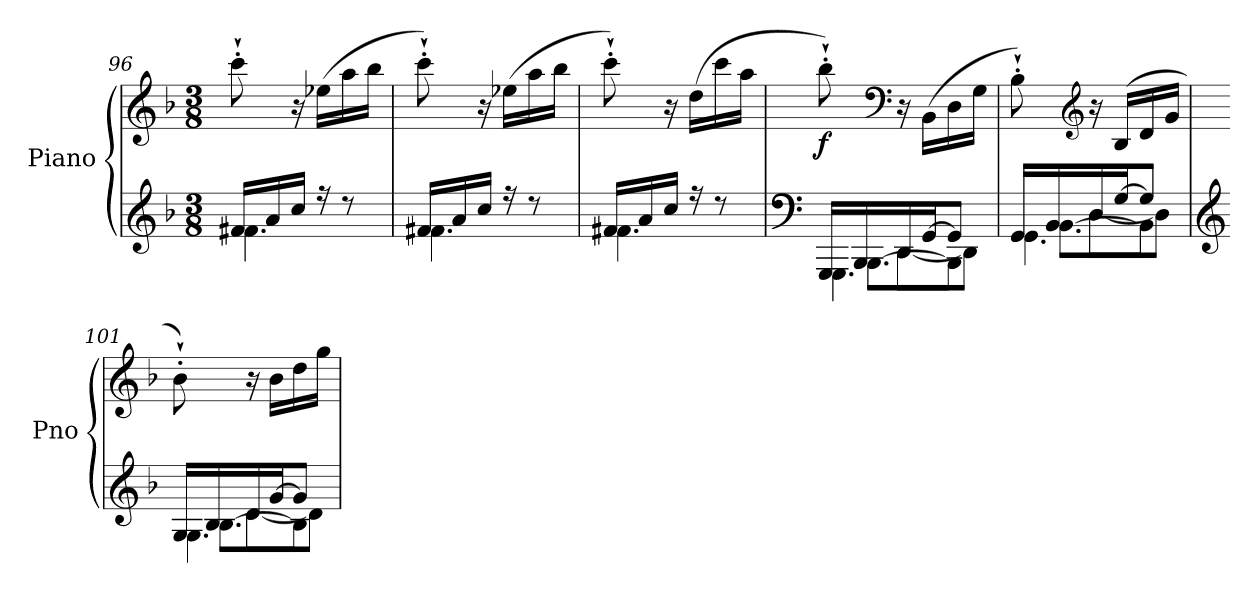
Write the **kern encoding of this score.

**kern	**kern	**dynam
*part1	*part1	*part1
*staff2	*staff1	*staff1/2
*I"Piano	*	*
*I'Pno	*	*
*clefG2	*clefG2	*
*k[b-]	*k[b-]	*
*M3/8	*M3/8	*
=96	=96	=96
*^	*	*
16f#X/LL	4.f#\	8ccc'`\	.
16a/	.	.	.
16cc/JJ	.	16r	.
16r	.	(>16ee-X\LL	.
8r	.	16aa\	.
.	.	16bb-\JJ	.
=97	=97	=97	=97
16f#X/LL	4.f#\	8ccc'`\)	.
16a/	.	.	.
16cc/JJ	.	16r	.
16r	.	(>16ee-X\LL	.
8r	.	16aa\	.
.	.	16bb-\JJ	.
=98	=98	=98	=98
16f#X/LL	4.f#\	8ccc'`\)	.
16a/	.	.	.
16cc/JJ	.	16r	.
16r	.	(>16dd\LL	.
8r	.	16ccc\	.
.	.	16aa\JJ	.
*v	*v	*	*
!!LO:PB:g=z
=99	=99	=99
*clefF4	*	*
*^	*	*
*	*^	*	*
*	*	*^	*	*
!	!	!	!	!	!LO:DY:b
16GGG/LL	4.GGG\	16ryy	8ryy	8bb-'`\)	f
16BBB-/	.	[8.BBB-\L	.	.	.
*	*	*	*	*clefF4	*
16DD/	.	.	[8DD\L	16r	.
[16GG/J	.	.	.	(>16BB-\LL	.
8GG/J]	.	8BBB-\J]	8DD\J]	16D\	.
.	.	.	.	16G\JJ	.
!!LO:LB:g=z
=100	=100	=100	=100	=100	=100
16GG/LL	4.GG\	16ryy	8ryy	8B-'`\)	.
16BB-/	.	[8.BB-\L	.	.	.
*	*	*	*	*clefG2	*
16D/	.	.	[8D\L	16r	.
[16G/J	.	.	.	(>16B-/LL	.
8G/J]	.	8BB-\J]	8D\J]	16d/	.
.	.	.	.	16g/JJ	.
=101	=101	=101	=101	=101	=101
*clefG2	*	*	*	*	*
16G/LL	4.G\	16ryy	8ryy	8b-'`\)	.
16B-/	.	[8.B-\L	.	.	.
16d/	.	.	[8d\L	16r	.
[16g/J	.	.	.	16b-\LL	.
8g/J]	.	8B-\J]	8d\J]	16dd\	.
.	.	.	.	16gg\JJ	.
*v	*v	*v	*v	*	*
=	=	=
*-	*-	*-
